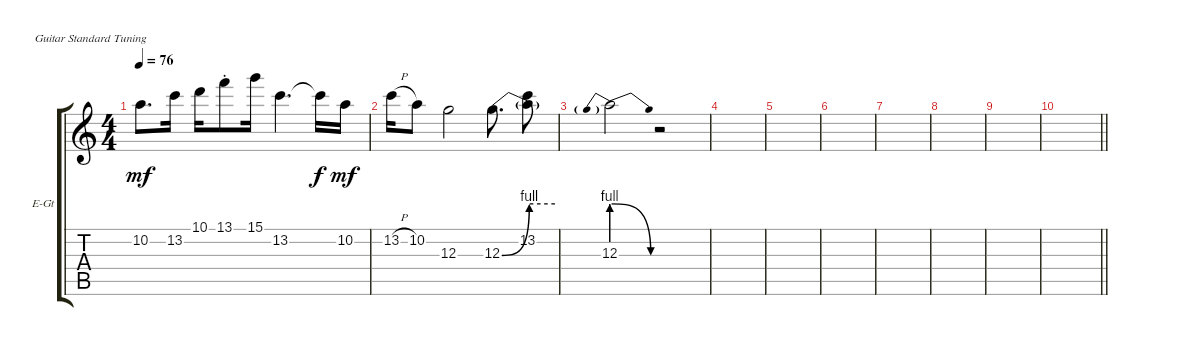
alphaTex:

\bracketExtendMode groupsimilarinstruments
\firstSystemTrackNameOrientation horizontal
\otherSystemsTrackNameOrientation horizontal
\track ("Solo" "E-Gt") {instrument electricguitarclean}
\staff {score tabs}
\tuning (E4 B3 G3 D3 A2 E2)
\ts (4 4)
\tempo 76
\clef g2
\scale
0.333333
\ks c
10.2.8{d dy mf} 13.2.16 10.1.16 13.1{st}.8 15.1.16 13.2.4{d} 13.2{t}.16{dy f} 10.2.16{dy mf} |
\scale
0.333333 13.2{h}.16 10.2.8 12.3.2 12.3{be (bend 0 0 60 4)}.8{d} (13.2 12.3{be (hold 0 4 60 4) t}).8 |
\scale
0.333333 12.3{be (prebendrelease 0 4 60 0)}.2 r.2 |
\scale
0.333333 |
\scale
0.333333 |
\scale
0.333333 |
\scale
0.333333 |
\scale
0.333333 |
\scale
0.333333 |
\scale
0.333333
\barLineRight lightlight
|
\scale
0.333333 |
\scale
0.333333 |
\scale
0.333333 |
\scale
0.333333 |
\scale
0.333333 |
\scale
0.333333
